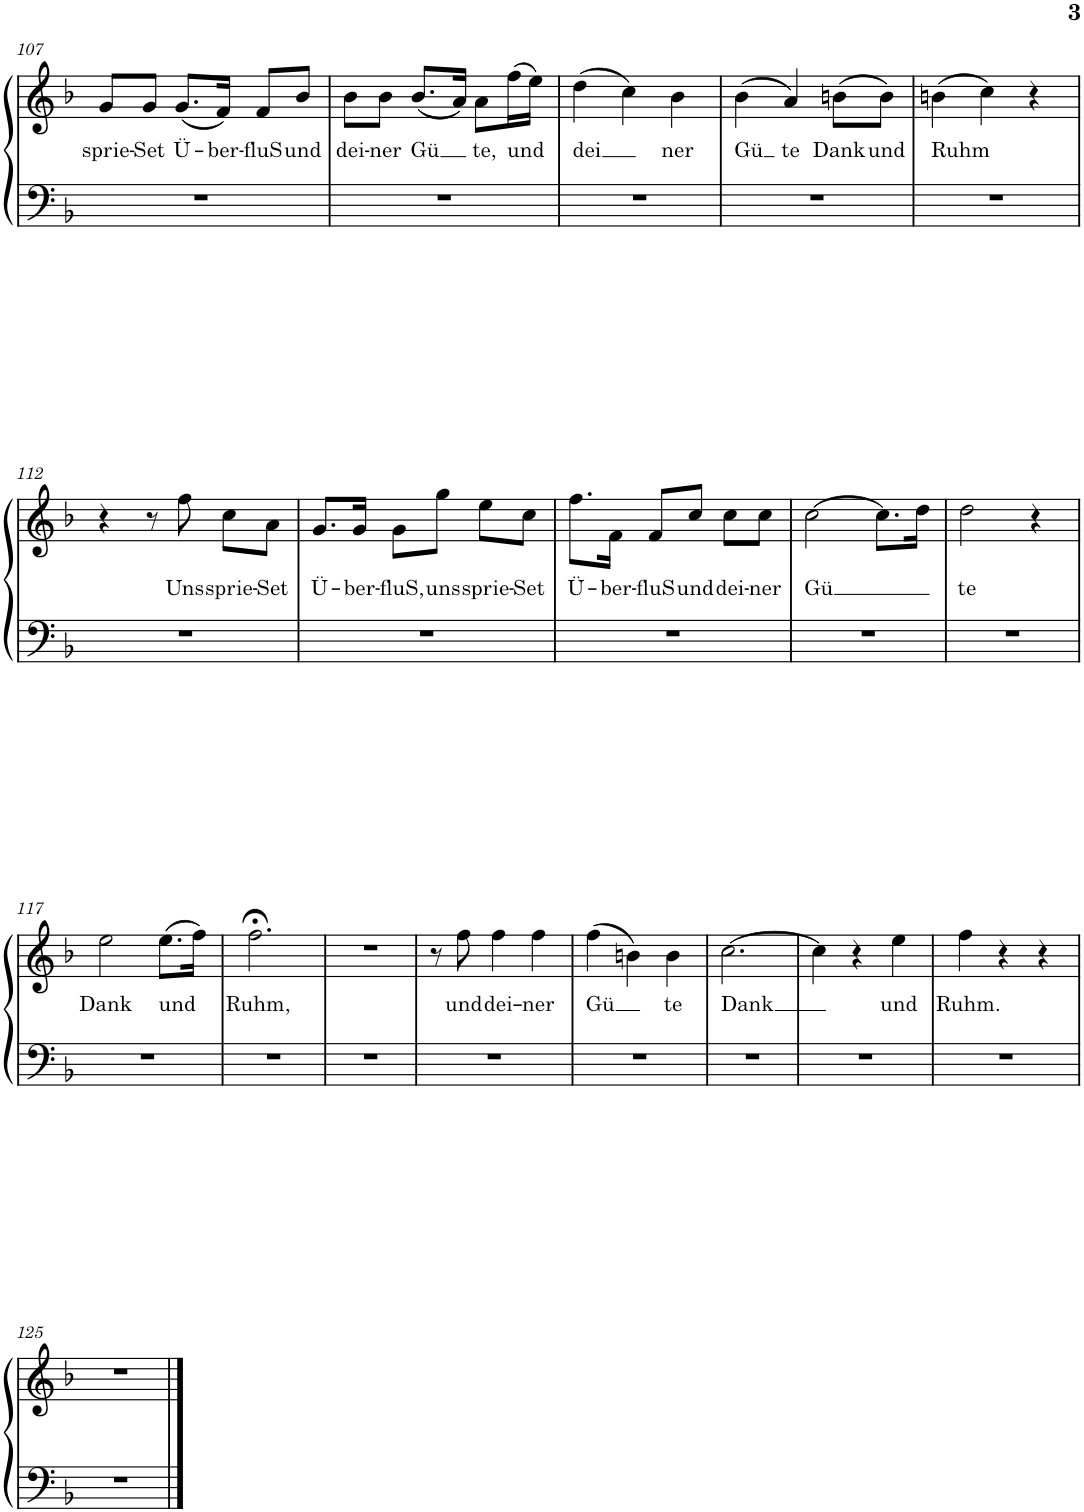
**kern	**kern	**text
*part1	*part1	*part1
*staff2	*staff1	*staff1
*I"Piano	*	*
*I'Pno.	*	*
!!LO:PB:g=z
*clefF4	*clefG2	*
*k[b-]	*k[b-]	*
*M3/4	*M3/4	*
=107	=107	=107
!	!	!LO:LY:b
2.r	8g/L	sprie-
!	!	!LO:LY:b
.	8g/J	-Set
!	!	!LO:LY:b
.	(8.g/L	Ü-
!	!	!LO:LY:b
.	16f/Jk)	-ber-
!	!	!LO:LY:b
.	8f/L	-fluS
!	!	!LO:LY:b
.	8b-/J	und
=108	=108	=108
!	!	!LO:LY:b
2.r	8b-\L	dei-
!	!	!LO:LY:b
.	8b-\J	-ner
!	!	!LO:LY:b
.	(8.b-/L	Gü
.	16a/Jk)	.
!	!	!LO:LY:b
.	8a\L	te,
!	!	!LO:LY:b
.	(16ff\L	und
.	16ee\JJ)	.
=109	=109	=109
!	!	!LO:LY:b
2.r	(4dd\	dei
.	4cc\)	.
!	!	!LO:LY:b
.	4b-\	ner
=110	=110	=110
!	!	!LO:LY:b
2.r	(4b-\	Gü
!	!	!LO:LY:b
.	4a/)	te
!	!	!LO:LY:b
.	(8bn\L	Dank
!	!	!LO:LY:b
.	8b\J)	und
=111	=111	=111
!	!	!LO:LY:b
2.r	(4bn\	Ruhm
.	4cc\)	.
.	4r	.
!!LO:LB:g=z
=112	=112	=112
2.r	4r	.
.	8r	.
!	!	!LO:LY:b
.	8ff\	Uns
!	!	!LO:LY:b
.	8cc\L	sprie-
!	!	!LO:LY:b
.	8a\J	-Set
=113	=113	=113
!	!	!LO:LY:b
2.r	8.g/L	Ü-
!	!	!LO:LY:b
.	16g/Jk	-ber-
!	!	!LO:LY:b
.	8g\L	-fluS,
!	!	!LO:LY:b
.	8gg\J	uns
!	!	!LO:LY:b
.	8ee\L	sprie-
!	!	!LO:LY:b
.	8cc\J	-Set
=114	=114	=114
!	!	!LO:LY:b
2.r	8.ff\L	Ü-
!	!	!LO:LY:b
.	16f\Jk	-ber-
!	!	!LO:LY:b
.	8f/L	-fluS
!	!	!LO:LY:b
.	8cc/J	und
!	!	!LO:LY:b
.	8cc\L	dei-
!	!	!LO:LY:b
.	8cc\J	-ner
=115	=115	=115
!	!	!LO:LY:b
2.r	[2cc\	Gü
.	8.cc\L]	.
.	16dd\Jk	.
=116	=116	=116
!	!	!LO:LY:b
2.r	2dd\	te
.	4r	.
!!LO:LB:g=z
=117	=117	=117
!	!	!LO:LY:b
2.r	2ee\	Dank
!	!	!LO:LY:b
.	(8.ee\L	und
.	16ff\Jk)	.
=118	=118	=118
!	!	!LO:LY:b
2.r	2.ff;<\	Ruhm,
=119	=119	=119
2.r	2.r	.
=120	=120	=120
2.r	8r	.
!	!	!LO:LY:b
.	8ff\	und
!	!	!LO:LY:b
.	4ff\	dei-
!	!	!LO:LY:b
.	4ff\	-ner
=121	=121	=121
!	!	!LO:LY:b
2.r	(4ff\	Gü
.	4bn\)	.
!	!	!LO:LY:b
.	4b\	te
=122	=122	=122
!	!	!LO:LY:b
2.r	[2.cc\	Dank
=123	=123	=123
2.r	4cc\]	.
.	4r	.
!	!	!LO:LY:b
.	4ee\	und
=124	=124	=124
!	!	!LO:LY:b
2.r	4ff\	Ruhm.
.	4r	.
.	4r	.
!!LO:LB:g=z
=125	=125	=125
2.r	2.r	.
==	==	==
*-	*-	*-
